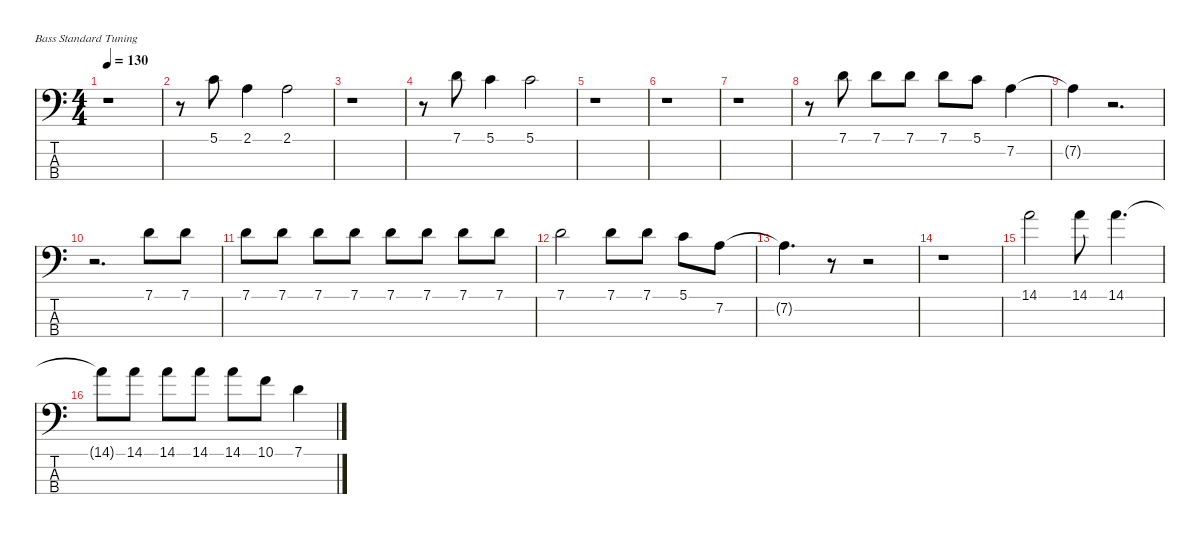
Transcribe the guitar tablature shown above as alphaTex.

\defaultSystemsLayout 4
\hideDynamics
\bracketExtendMode nobrackets
\singleTrackTrackNamePolicy hidden
\multiTrackTrackNamePolicy hidden
\otherSystemsTrackNameOrientation horizontal
\track ("Bass guitar" "el.guit.") {defaultSystemsLayout 8 instrument electricguitarclean}
\staff {score tabs}
\tuning (G2 D2 A1 E1)
\ts (4 4)
\tempo 130
\clef f4
\ks c
r.1{dy f beam Down} |
r.8{beam Down} 5.1.8{beam Down} 2.1.4{beam Down} 2.1.2{beam Down} |
r.1{beam Down} |
r.8{beam Down} 7.1.8{beam Down} 5.1.4{beam Down} 5.1.2{beam Down} |
r.1{beam Down} |
r.1{beam Down} |
r.1{beam Down} |
r.8{beam Down} 7.1.8{beam Down} 7.1.8{beam Down} 7.1.8{beam Down} 7.1.8{beam Down} 5.1.8{beam Down} 7.2.4{beam Down} |
7.2{t}.4{beam Down} r.2{d beam Down} |
r.2{d beam Down} 7.1.8{beam Down} 7.1.8{beam Down} |
7.1.8{beam Down} 7.1.8{beam Down} 7.1.8{beam Down} 7.1.8{beam Down} 7.1.8{beam Down} 7.1.8{beam Down} 7.1.8{beam Down} 7.1.8{beam Down} |
7.1.2{beam Down} 7.1.8{beam Down} 7.1.8{beam Down} 5.1.8{beam Down} 7.2.8{beam Down} |
7.2{t}.4{d beam Down} r.8{beam Down} r.2{beam Down} |
r.1{beam Down} |
14.1.2{beam Down} 14.1.8{beam Down} 14.1.4{d beam Down} |
14.1{t}.8{beam Down} 14.1.8{beam Down} 14.1.8{beam Down} 14.1.8{beam Down} 14.1.8{beam Down} 10.1.8{beam Down} 7.1.4{beam Down}
